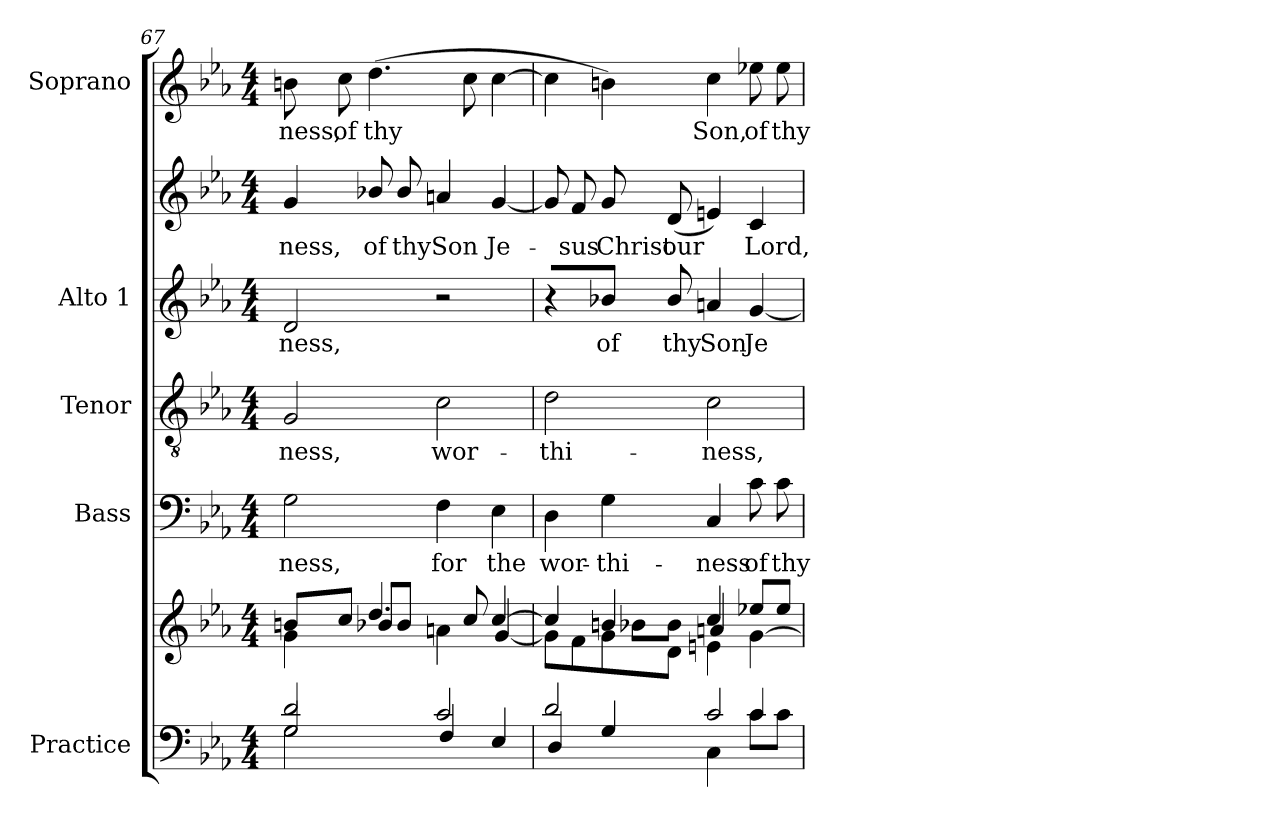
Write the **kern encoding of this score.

**kern	**kern	**kern	**text	**kern	**text	**kern	**text	**kern	**text	**kern	**text
*part5	*part5	*part4	*part4	*part3	*part3	*part2	*part2	*part2	*part2	*part1	*part1
*staff7	*staff6	*staff5	*staff5	*staff4	*staff4	*staff3	*staff3	*staff2	*staff2	*staff1	*staff1
*I"Practice	*	*I"Bass	*	*I"Tenor	*	*I"Alto 1	*	*	*	*I"Soprano	*
*	*	*I'B	*	*I'T	*	*I'A	*	*	*	*I'S	*
!!LO:LB:g=z
*clefF4	*clefG2	*clefF4	*	*clefGv2	*	*clefG2	*	*clefG2	*	*clefG2	*
*k[b-e-a-]	*k[b-e-a-]	*k[b-e-a-]	*	*k[b-e-a-]	*	*k[b-e-a-]	*	*k[b-e-a-]	*	*k[b-e-a-]	*
*E-:	*E-:	*E-:	*	*E-:	*	*E-:	*	*E-:	*	*E-:	*
*M4/4	*M4/4	*M4/4	*	*M4/4	*	*M4/4	*	*M4/4	*	*M4/4	*
=67	=67	=67	=67	=67	=67	=67	=67	=67	=67	=67	=67
*^	*^	*	*	*	*	*	*	*	*	*	*
*	*^	*	*^	*	*	*	*	*	*	*	*	*	*
!	!	!	!	!	!	!	!LO:LY:b	!	!LO:LY:b	!	!LO:LY:b	!	!LO:LY:b	!	!LO:LY:b
2d	2G	2G	8bn/L	4g\	2ryy	2G	-ness,	2G	-ness,	2d	ness,	4g	-ness,	8bn	-ness,
!	!	!	!	!	!	!	!	!	!	!	!	!	!	!	!LO:LY:b
.	.	.	8cc/J	.	.	.	.	.	.	.	.	.	.	8cc	of
!	!	!	!	!	!	!	!	!	!	!	!	!	!LO:LY:b	!	!LO:LY:b
.	.	.	4.dd/	8b-X\L	.	.	.	.	.	.	.	8b-X/	of	(>4.dd	thy
!	!	!	!	!	!	!	!	!	!	!	!	!	!LO:LY:b	!	!
.	.	.	.	8b-/J	.	.	.	.	.	.	.	8b-/	thy	.	.
!	!	!	!	!	!	!	!LO:LY:b	!	!LO:LY:b	!	!	!	!LO:LY:b	!	!
2ryy	2c/	4F	.	4an\	2ryy	4F	for	2c	wor-	2r	.	4an	Son	.	.
.	.	.	8cc/	.	.	.	.	.	.	.	.	.	.	8cc	.
!	!	!	!	!	!	!	!LO:LY:b	!	!	!	!	!	!LO:LY:b	!	!
.	.	4E-	[4cc/	[4g/	.	4E-	the	.	.	.	.	[4g	Je-	[4cc	.
=68	=68	=68	=68	=68	=68	=68	=68	=68	=68	=68	=68	=68	=68	=68	=68
!	!	!	!	!	!	!	!LO:LY:b	!	!LO:LY:b	!	!	!	!	!	!
2.ryy	2d/	4D	4cc/]	8g\L]	4ryy	4D	wor-	2d	-thi-	4r	.	8g]	.	4cc]	.
!	!	!	!	!	!	!	!	!	!	!	!	!	!LO:LY:b	!	!
.	.	.	.	8f\	.	.	.	.	.	.	.	8f	sus	.	.
!	!	!	!	!	!	!	!LO:LY:b	!	!	!	!LO:LY:b	!	!LO:LY:b	!	!
.	.	4G	4bn/	8g\	8b-X\L	4G	-thi-	.	.	8b-X/J	of	8g	Christ	4bn)	.
!	!	!	!	!	!	!	!	!	!	!	!LO:LY:b	!	!LO:LY:b	!	!
.	.	.	.	8d\J	8b-\J	.	.	.	.	8b-/	thy	(<8dL	our	.	.
!	!	!	!	!	!	!	!LO:LY:b	!	!LO:LY:b	!	!LO:LY:b	!	!	!	!LO:LY:b
.	2c/	4C\	4cc/	4en	4an	4C	-ness	2c	-ness,	4an	Son	4en)	.	4cc	Son,
!	!	!	!	!	!	!	!LO:LY:b	!	!	!	!LO:LY:b	!	!LO:LY:b	!	!LO:LY:b
4c/	.	8c\L	8ee-X/L	4ryy	[4g\	8c	of	.	.	[4g	Je-	4c	Lord,	8ee-X	of
!	!	!	!	!	!	!	!LO:LY:b	!	!	!	!	!	!	!	!LO:LY:b
.	.	8cJ	8ee-/J	.	.	8c	thy	.	.	.	.	.	.	8ee-	thy
*v	*v	*v	*	*	*	*	*	*	*	*	*	*	*	*	*
*	*v	*v	*v	*	*	*	*	*	*	*	*	*	*
=	=	=	=	=	=	=	=	=	=	=	=
*-	*-	*-	*-	*-	*-	*-	*-	*-	*-	*-	*-
